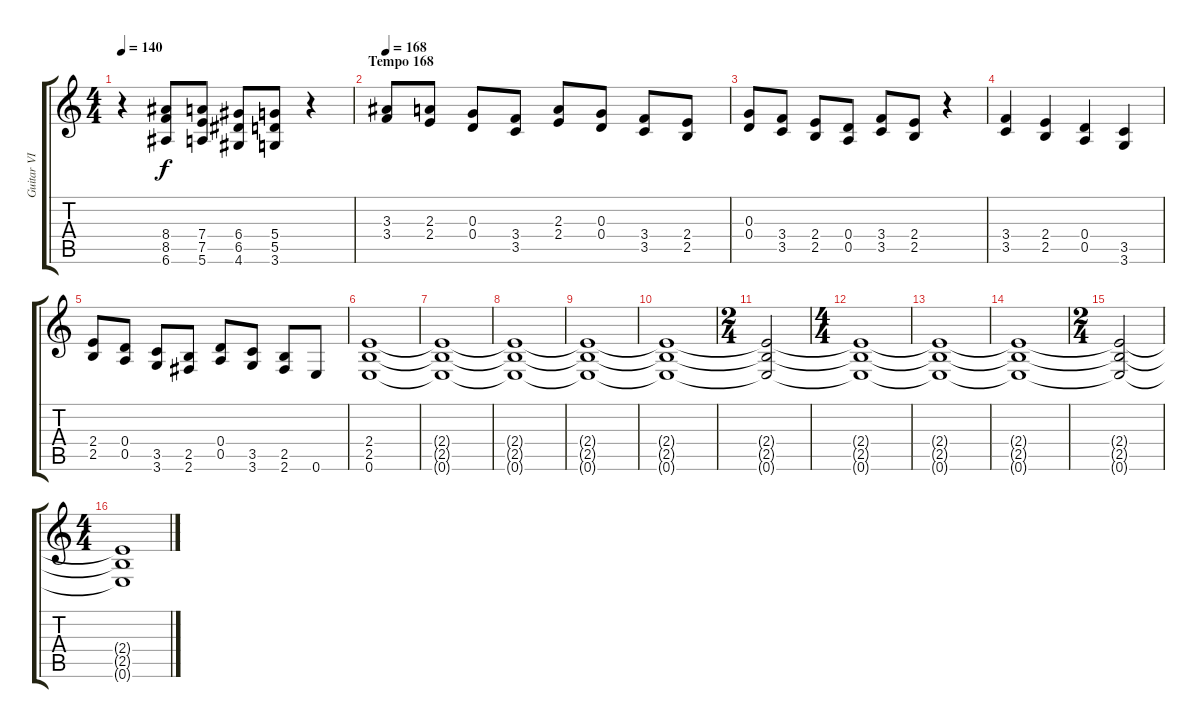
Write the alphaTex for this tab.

\track ("Guitar VI Distortion" "Guitar VI ") {instrument distortionguitar}
\staff {score tabs}
\tuning (E4 B3 G3 D3 A2 E2) {hide}
\ts (4 4)
\tempo 140
\clef g2
\ks c
r.4{dy f} (8.4 8.5 6.6).8 (7.4 7.5 5.6).8 (6.4 6.5 4.6).8 (5.4 5.5 3.6).8 r.4 |
\section ("" "Tempo 168")
\tempo 168
(3.3 3.4).8 (2.3 2.4).8 (0.3 0.4).8 (3.4 3.5).8 (2.3 2.4).8 (0.3 0.4).8 (3.4 3.5).8 (2.4 2.5).8 |
(0.3 0.4).8 (3.4 3.5).8 (2.4 2.5).8 (0.4 0.5).8 (3.4 3.5).8 (2.4 2.5).8 r.4 |
(3.4 3.5).4 (2.4 2.5).4 (0.4 0.5).4 (3.5 3.6).4 |
(2.4 2.5).8 (0.4 0.5).8 (3.5 3.6).8 (2.5 2.6).8 (0.4 0.5).8 (3.5 3.6).8 (2.5 2.6).8 0.6.8 |
(2.4 2.5 0.6).1{volume 14} |
(2.4{t} 2.5{t} 0.6{t}).1 |
(2.4{t} 2.5{t} 0.6{t}).1{volume 12} |
(2.4{t} 2.5{t} 0.6{t}).1 |
(2.4{t} 2.5{t} 0.6{t}).1{volume 10} |
\ts (2 4)
(2.4{t} 2.5{t} 0.6{t}).2 |
\ts (4 4)
(2.4{t} 2.5{t} 0.6{t}).1{volume 8} |
(2.4{t} 2.5{t} 0.6{t}).1 |
(2.4{t} 2.5{t} 0.6{t}).1{volume 6} |
\ts (2 4)
(2.4{t} 2.5{t} 0.6{t}).2 |
\ts (4 4)
(2.4{t} 2.5{t} 0.6{t}).1
